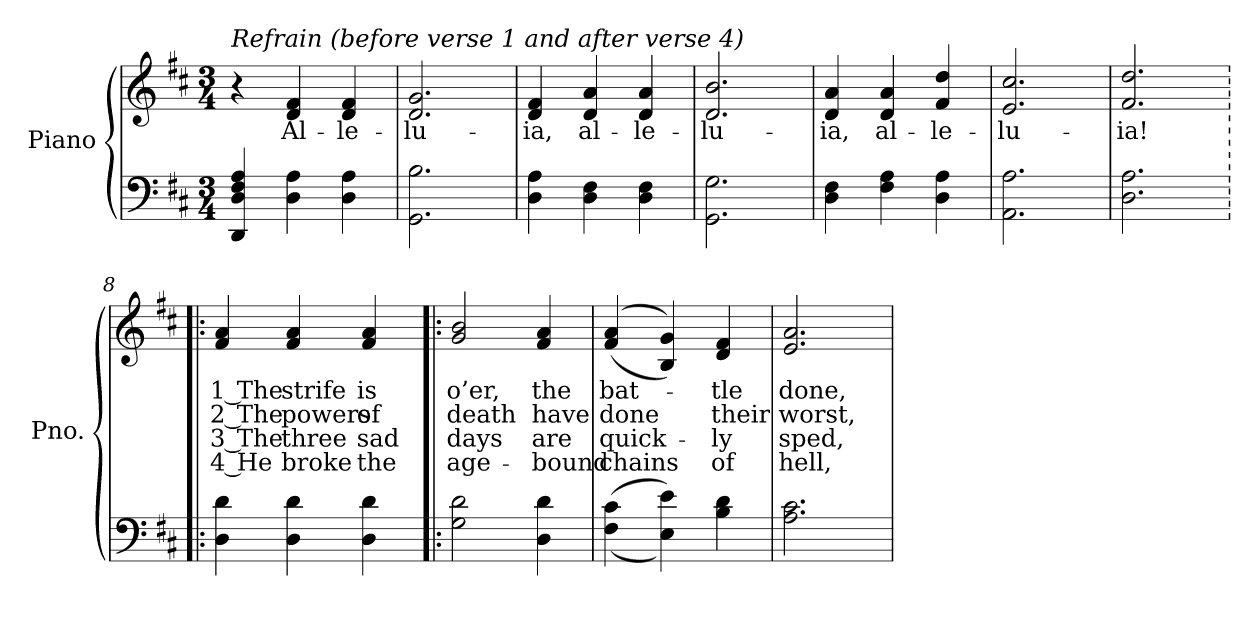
**kern	**kern	**text	**text	**text	**text
*part2	*part1	*part1	*part1	*part1	*part1
*staff2	*staff1	*staff1	*staff1	*staff1	*staff1
*I"Piano	*I"Piano	*	*	*	*
*I'Pno.	*I'Pno.	*	*	*	*
!!LO:PB:g=z
*clefF4	*clefG2	*	*	*	*
*k[f#c#]	*k[f#c#]	*	*	*	*
*D:	*D:	*	*	*	*
*M3/4	*M3/4	*	*	*	*
=1	=1	=1	=1	=1	=1
!	!LO:TX:a:i:t=Refrain (before verse 1 and after verse 4)	!	!	!	!
4DDi/ 4Di 4F#i 4Ai	4r	.	.	.	.
!	!	!LO:LY:b:color=#000000	!	!	!
4Di\ 4Ai	4di/ 4f#i	Al-	.	.	.
!	!	!LO:LY:b:color=#000000	!	!	!
4Di\ 4Ai	4di/ 4f#i	-le-	.	.	.
=2	=2	=2	=2	=2	=2
!	!	!LO:LY:b:color=#000000	!	!	!
2.GGi\ 2.Bi	2.di/ 2.gi	-lu-	.	.	.
=3	=3	=3	=3	=3	=3
!	!	!LO:LY:b:color=#000000	!	!	!
4Di\ 4Ai	4di/ 4f#i	-ia,	.	.	.
!	!	!LO:LY:b:color=#000000	!	!	!
4Di\ 4F#i	4di/ 4ai	al-	.	.	.
!	!	!LO:LY:b:color=#000000	!	!	!
4Di\ 4F#i	4di/ 4ai	-le-	.	.	.
=4	=4	=4	=4	=4	=4
!	!	!LO:LY:b:color=#000000	!	!	!
2.GGi\ 2.Gi	2.di/ 2.bi	-lu-	.	.	.
=5	=5	=5	=5	=5	=5
!	!	!LO:LY:b:color=#000000	!	!	!
4Di\ 4F#i	4di/ 4ai	-ia,	.	.	.
!	!	!LO:LY:b:color=#000000	!	!	!
4F#i\ 4Ai	4di/ 4ai	al-	.	.	.
!	!	!LO:LY:b:color=#000000	!	!	!
4Di\ 4Ai	4f#i/ 4ddi	-le-	.	.	.
=6	=6	=6	=6	=6	=6
!	!	!LO:LY:b:color=#000000	!	!	!
2.AAi\ 2.Ai	2.ei/ 2.cc#i	-lu-	.	.	.
=7	=7	=7	=7	=7	=7
!	!	!LO:LY:b:color=#000000	!	!	!
2.Di\ 2.Ai	2.f#i/ 2.ddi	-ia!	.	.	.
!!LO:LB:g=z
=8|!:	=8|!:	=8|!:	=8|!:	=8|!:	=8|!:
!	!	!LO:LY:b:color=#000000	!LO:LY:b:color=#000000	!LO:LY:b:color=#000000	!LO:LY:b:color=#000000
4Di\ 4di	4f#i/ 4ai	1 The	2 The	3 The	4 He
!	!	!LO:LY:b:color=#000000	!LO:LY:b:color=#000000	!LO:LY:b:color=#000000	!LO:LY:b:color=#000000
4Di\ 4di	4f#i/ 4ai	strife	powers	three	broke
!	!	!LO:LY:b:color=#000000	!LO:LY:b:color=#000000	!LO:LY:b:color=#000000	!LO:LY:b:color=#000000
4Di\ 4di	4f#i/ 4ai	is	of	sad	the
=9	=9	=9	=9	=9	=9
!	!	!LO:LY:b:color=#000000	!LO:LY:b:color=#000000	!LO:LY:b:color=#000000	!LO:LY:b:color=#000000
2Gi\ 2di	2gi/ 2bi	o’er,	death	days	age-
!	!	!LO:LY:b:color=#000000	!LO:LY:b:color=#000000	!LO:LY:b:color=#000000	!LO:LY:b:color=#000000
4Di\ 4di	4f#i/ 4ai	the	have	-are	bound
=10	=10	=10	=10	=10	=10
!	!	!LO:LY:b:color=#000000	!LO:LY:b:color=#000000	!LO:LY:b:color=#000000	!LO:LY:b:color=#000000
((4F#i\ 4c#i	((4f#i/ 4ai	bat-	done	quick-	-chains
4Ei\ 4ei))	4Bi/ 4gi))	.	.	.	.
!	!	!LO:LY:b:color=#000000	!LO:LY:b:color=#000000	!LO:LY:b:color=#000000	!LO:LY:b:color=#000000
4Bi\ 4di	4di/ 4f#i	-tle	their	ly	of
=11	=11	=11	=11	=11	=11
!	!	!LO:LY:b:color=#000000	!LO:LY:b:color=#000000	!LO:LY:b:color=#000000	!LO:LY:b:color=#000000
2.Ai\ 2.c#i	2.ei/ 2.ai	done,	worst,	sped,	hell,
=	=	=	=	=	=
*-	*-	*-	*-	*-	*-
